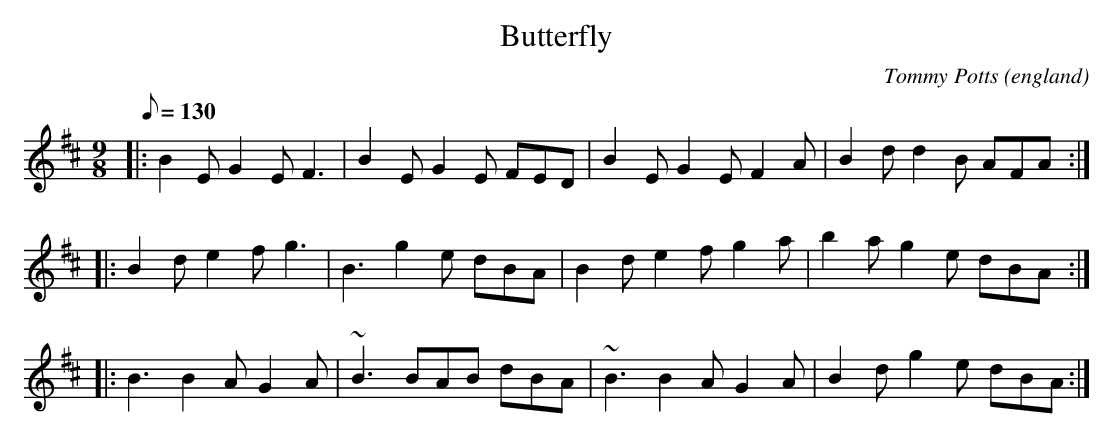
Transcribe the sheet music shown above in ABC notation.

X:1
T:Butterfly
O:england
C:Tommy Potts
M:9/8
L:1/8
Q:130
K:Edor
|:B2E G2E F3|B2E G2E FED|B2E G2E F2A|B2d d2B AFA:|
|:B2d e2f g3|B3 g2e dBA|B2d e2f g2a|b2a g2e dBA:|
|:B3 B2A G2A|~B3 BAB dBA|~B3 B2A G2A|B2d g2e dBA:|
